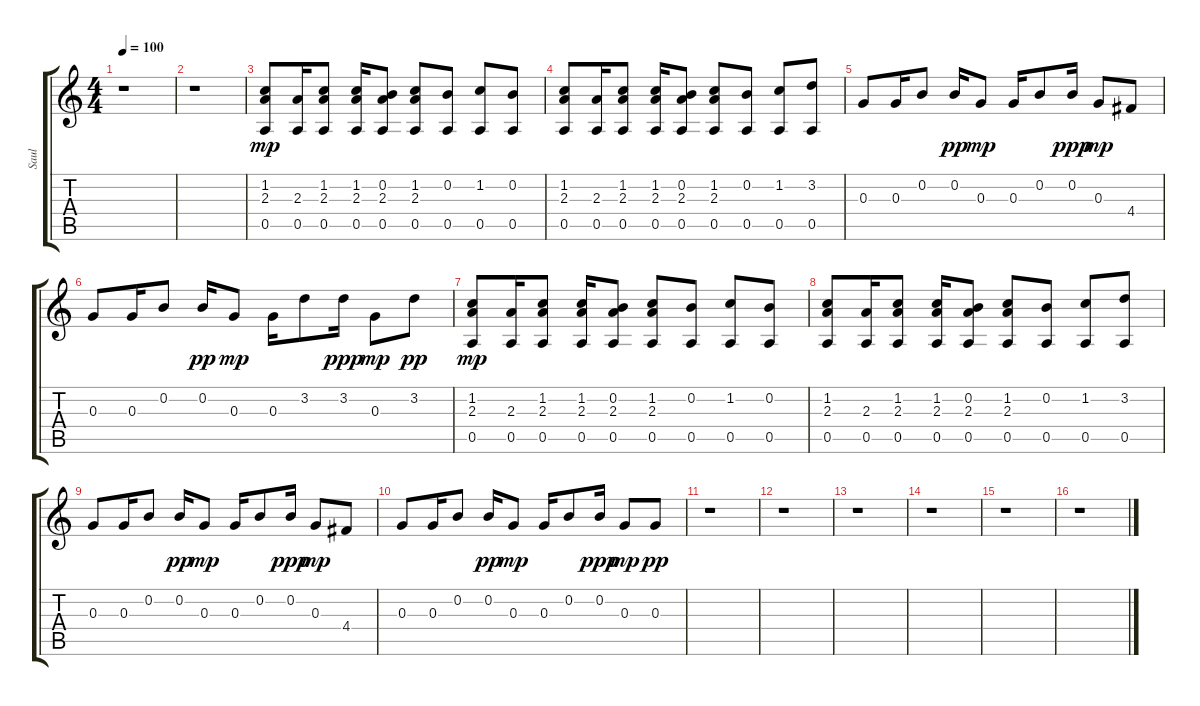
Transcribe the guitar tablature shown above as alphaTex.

\track ("Saul" "Saul") {instrument acousticguitarsteel}
\staff {score tabs}
\tuning (E4 B3 G3 D3 A2 E2) {hide}
\ts (4 4)
\tempo 100
\clef g2
\ks c
r.1{dy mp instrument acousticguitarsteel} |
r.1 |
(1.2 2.3 0.5).8 (2.3 0.5).16 (1.2 2.3 0.5).8 (1.2 2.3 0.5).16 (0.2 2.3 0.5).8 (1.2 2.3 0.5).8 (0.2 0.5).8 (1.2 0.5).8 (0.2 0.5).8 |
(1.2 2.3 0.5).8 (2.3 0.5).16 (1.2 2.3 0.5).8 (1.2 2.3 0.5).16 (0.2 2.3 0.5).8 (1.2 2.3 0.5).8 (0.2 0.5).8 (1.2 0.5).8 (3.2 0.5).8 |
0.3.8 0.3.16 0.2.8 0.2.16{dy pp} 0.3.8{dy mp} 0.3.16 0.2.8 0.2.16{dy ppp} 0.3.8{dy mp} 4.4.8 |
0.3.8 0.3.16 0.2.8 0.2.16{dy pp} 0.3.8{dy mp} 0.3.16 3.2.8 3.2.16{dy ppp} 0.3.8{dy mp} 3.2.8{dy pp} |
(1.2 2.3 0.5).8{dy mp} (2.3 0.5).16 (1.2 2.3 0.5).8 (1.2 2.3 0.5).16 (0.2 2.3 0.5).8 (1.2 2.3 0.5).8 (0.2 0.5).8 (1.2 0.5).8 (0.2 0.5).8 |
(1.2 2.3 0.5).8 (2.3 0.5).16 (1.2 2.3 0.5).8 (1.2 2.3 0.5).16 (0.2 2.3 0.5).8 (1.2 2.3 0.5).8 (0.2 0.5).8 (1.2 0.5).8 (3.2 0.5).8 |
0.3.8 0.3.16 0.2.8 0.2.16{dy pp} 0.3.8{dy mp} 0.3.16 0.2.8 0.2.16{dy ppp} 0.3.8{dy mp} 4.4.8 |
0.3.8 0.3.16 0.2.8 0.2.16{dy pp} 0.3.8{dy mp} 0.3.16 0.2.8 0.2.16{dy ppp} 0.3.8{dy mp} 0.3.8{dy pp} |
r.1 |
r.1 |
r.1 |
r.1 |
r.1 |
r.1
